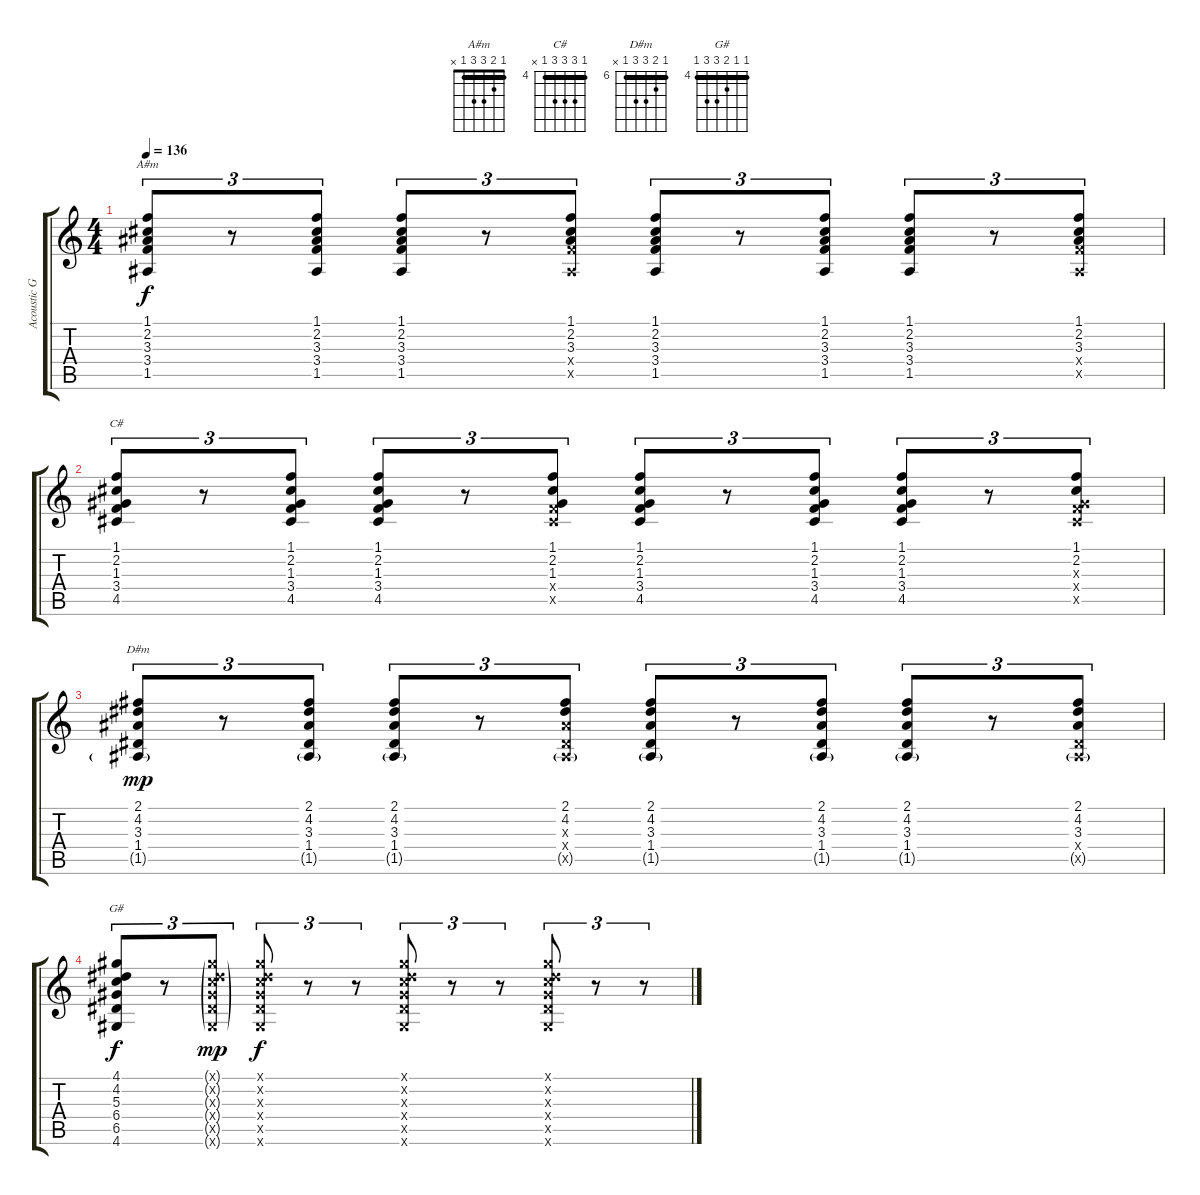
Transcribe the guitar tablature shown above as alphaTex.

\track ("Acoustic Guitar" "Acoustic G") {instrument acousticguitarsteel}
\staff {score tabs}
\tuning (E4 B3 G3 D3 A2 E2) {hide}
\chord ("A#m" 1 2 3 3 1 x) {barre 1}
\chord ("C#" 4 6 6 6 4 x) {firstfret 4 barre 4}
\chord ("D#m" 6 7 8 8 6 x) {firstfret 6 barre 6}
\chord ("G#" 4 4 5 6 6 4) {firstfret 4 barre 4}
\ts (4 4)
\tempo 136
\clef g2
\ks c
(1.1 2.2 3.3 3.4 1.5).8{tu (3 2) ch "A#m" dy f} r.8{tu (3 2)} (1.1 2.2 3.3 3.4 1.5).8{tu (3 2)} (1.1 2.2 3.3 3.4 1.5).8{tu (3 2)} r.8{tu (3 2)} (1.1 2.2 3.3 3.4{x} 1.5{x}).8{tu (3 2)} (1.1 2.2 3.3 3.4 1.5).8{tu (3 2)} r.8{tu (3 2)} (1.1 2.2 3.3 3.4 1.5).8{tu (3 2)} (1.1 2.2 3.3 3.4 1.5).8{tu (3 2)} r.8{tu (3 2)} (1.1 2.2 3.3 3.4{x} 1.5{x}).8{tu (3 2)} |
(1.1 2.2 1.3 3.4 4.5).8{tu (3 2) ch "C#"} r.8{tu (3 2)} (1.1 2.2 1.3 3.4 4.5).8{tu (3 2)} (1.1 2.2 1.3 3.4 4.5).8{tu (3 2)} r.8{tu (3 2)} (1.1 2.2 1.3 3.4{x} 4.5{x}).8{tu (3 2)} (1.1 2.2 1.3 3.4 4.5).8{tu (3 2)} r.8{tu (3 2)} (1.1 2.2 1.3 3.4 4.5).8{tu (3 2)} (1.1 2.2 1.3 3.4 4.5).8{tu (3 2)} r.8{tu (3 2)} (1.1 2.2 1.3{x} 3.4{x} 4.5{x}).8{tu (3 2)} |
(2.1 4.2 3.3 1.4 1.5{g}).8{tu (3 2) ch "D#m" dy mp} r.8{tu (3 2)} (2.1 4.2 3.3 1.4 1.5{g}).8{tu (3 2)} (2.1 4.2 3.3 1.4 1.5{g}).8{tu (3 2)} r.8{tu (3 2)} (2.1 4.2 3.3{x} 1.4{x} 1.5{g x}).8{tu (3 2)} (2.1 4.2 3.3 1.4 1.5{g}).8{tu (3 2)} r.8{tu (3 2)} (2.1 4.2 3.3 1.4 1.5{g}).8{tu (3 2)} (2.1 4.2 3.3 1.4 1.5{g}).8{tu (3 2)} r.8{tu (3 2)} (2.1 4.2 3.3 1.4{x} 1.5{g x}).8{tu (3 2)} |
(4.1 4.2 5.3 6.4 6.5 4.6).8{tu (3 2) ch "G#" dy f} r.8{tu (3 2)} (4.1{g x} 4.2{g x} 5.3{g x} 6.4{g x} 6.5{g x} 4.6{g x}).8{tu (3 2) dy mp} (4.1{x} 4.2{x} 5.3{x} 6.4{x} 6.5{x} 4.6{x}).8{tu (3 2) dy f} r.8{tu (3 2)} r.8{tu (3 2)} (4.1{x} 4.2{x} 5.3{x} 6.4{x} 6.5{x} 4.6{x}).8{tu (3 2)} r.8{tu (3 2)} r.8{tu (3 2)} (4.1{x} 4.2{x} 5.3{x} 6.4{x} 6.5{x} 4.6{x}).8{tu (3 2)} r.8{tu (3 2)} r.8{tu (3 2)}
